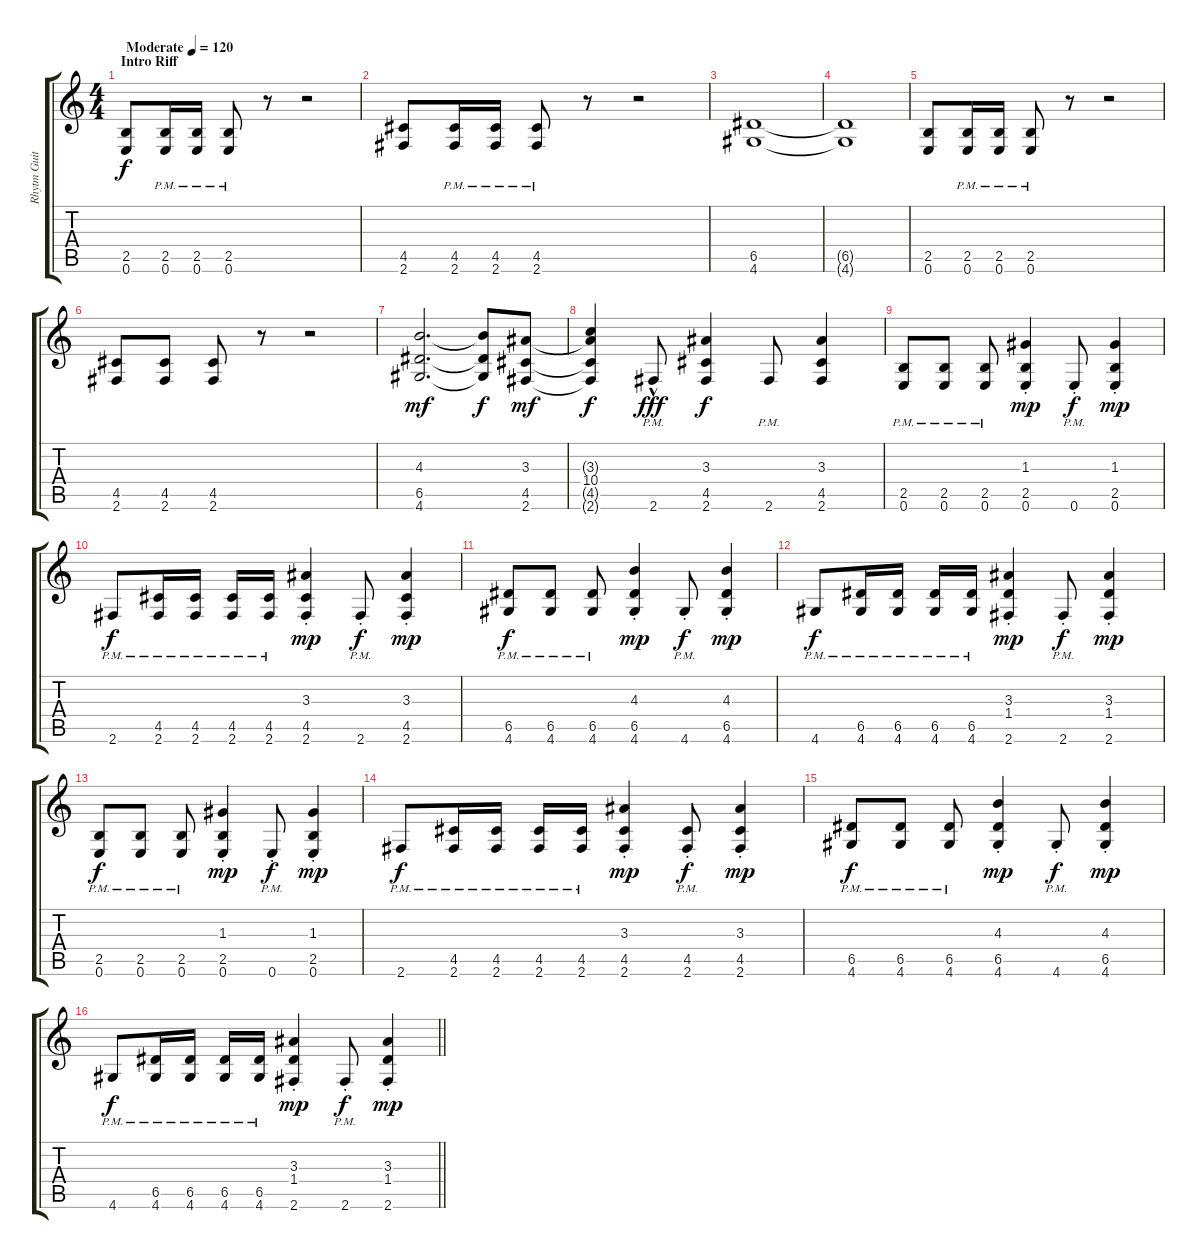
\track ("Rhytm Guitar" "Rhytm Guit") {instrument distortionguitar}
\staff {score tabs}
\tuning (E4 B3 G3 D3 A2 E2) {hide}
\ts (4 4)
\section ("" "Intro Riff")
\tempo (120 "Moderate")
\tempo 208
\tempo (120 "Moderate")
\clef g2
\ks c
(2.5 0.6).8{dy f volume 11 balance 14 instrument distortionguitar} (2.5{pm} 0.6{pm}).16 (2.5{pm} 0.6{pm}).16 (2.5{pm} 0.6{pm}).8 r.8 r.2 |
(4.5 2.6).8 (4.5{pm} 2.6{pm}).16 (4.5{pm} 2.6{pm}).16 (4.5{pm} 2.6{pm}).8 r.8 r.2 |
(6.5 4.6).1 |
(6.5{t} 4.6{t}).1 |
(2.5 0.6).8 (2.5{pm} 0.6{pm}).16 (2.5{pm} 0.6{pm}).16 (2.5{pm} 0.6{pm}).8 r.8 r.2 |
(4.5 2.6).8 (4.5 2.6).8 (4.5 2.6).8 r.8 r.2 |
(4.3 6.5 4.6).2{d dy mf} (4.3{t} 6.5{t} 4.6{t}).8{dy f} (3.3 4.5 2.6).8{dy mf} |
(3.3{t} 10.4 4.5{t} 2.6{t}).4{dy f} 2.6{hac pm}.8{dy fff} (3.3 4.5 2.6).4{dy f} 2.6{pm}.8 (3.3 4.5 2.6).4 |
(2.5 0.6{pm}).8 (2.5 0.6{pm}).8 (2.5{pm} 0.6{pm}).8 (1.3{st} 2.5{st} 0.6{st}).4{dy mp} 0.6{pm st}.8{dy f} (1.3{st} 2.5 0.6).4{dy mp} |
2.6{pm}.8{dy f} (4.5{pm} 2.6{pm}).16 (4.5{pm} 2.6{pm}).16 (4.5{pm} 2.6{pm}).16 (4.5{pm} 2.6{pm}).16 (3.3{st} 4.5{st} 2.6{st}).4{dy mp} 2.6{pm st}.8{dy f} (3.3{st} 4.5 2.6).4{dy mp} |
(6.5 4.6{pm}).8{dy f} (6.5 4.6{pm}).8 (6.5{pm} 4.6{pm}).8 (4.3{st} 6.5{st} 4.6{st}).4{dy mp} 4.6{pm st}.8{dy f} (4.3{st} 6.5 4.6).4{dy mp} |
4.6{pm}.8{dy f} (6.5{pm} 4.6{pm}).16 (6.5{pm} 4.6{pm}).16 (6.5{pm} 4.6{pm}).16 (6.5{pm} 4.6{pm}).16 (3.3{st} 1.4{st} 2.6{st}).4{dy mp} 2.6{pm st}.8{dy f} (3.3{st} 1.4 2.6).4{dy mp} |
(2.5 0.6{pm}).8{dy f} (2.5 0.6{pm}).8 (2.5{pm} 0.6{pm}).8 (1.3{st} 2.5{st} 0.6{st}).4{dy mp} 0.6{pm st}.8{dy f} (1.3{st} 2.5 0.6).4{dy mp} |
2.6{pm}.8{dy f} (4.5{pm} 2.6{pm}).16 (4.5{pm} 2.6{pm}).16 (4.5{pm} 2.6{pm}).16 (4.5{pm} 2.6{pm}).16 (3.3{st} 4.5{st} 2.6{st}).4{dy mp} (4.5{pm} 2.6{pm st}).8{dy f} (3.3{st} 4.5 2.6).4{dy mp} |
(6.5 4.6{pm}).8{dy f} (6.5 4.6{pm}).8 (6.5{pm} 4.6{pm}).8 (4.3{st} 6.5{st} 4.6{st}).4{dy mp} 4.6{pm st}.8{dy f} (4.3{st} 6.5 4.6).4{dy mp} |
\barLineRight lightlight
4.6{pm}.8{dy f} (6.5{pm} 4.6{pm}).16 (6.5{pm} 4.6{pm}).16 (6.5{pm} 4.6{pm}).16 (6.5{pm} 4.6{pm}).16 (3.3{st} 1.4{st} 2.6{st}).4{dy mp} 2.6{pm st}.8{dy f} (3.3{st} 1.4 2.6).4{dy mp}
